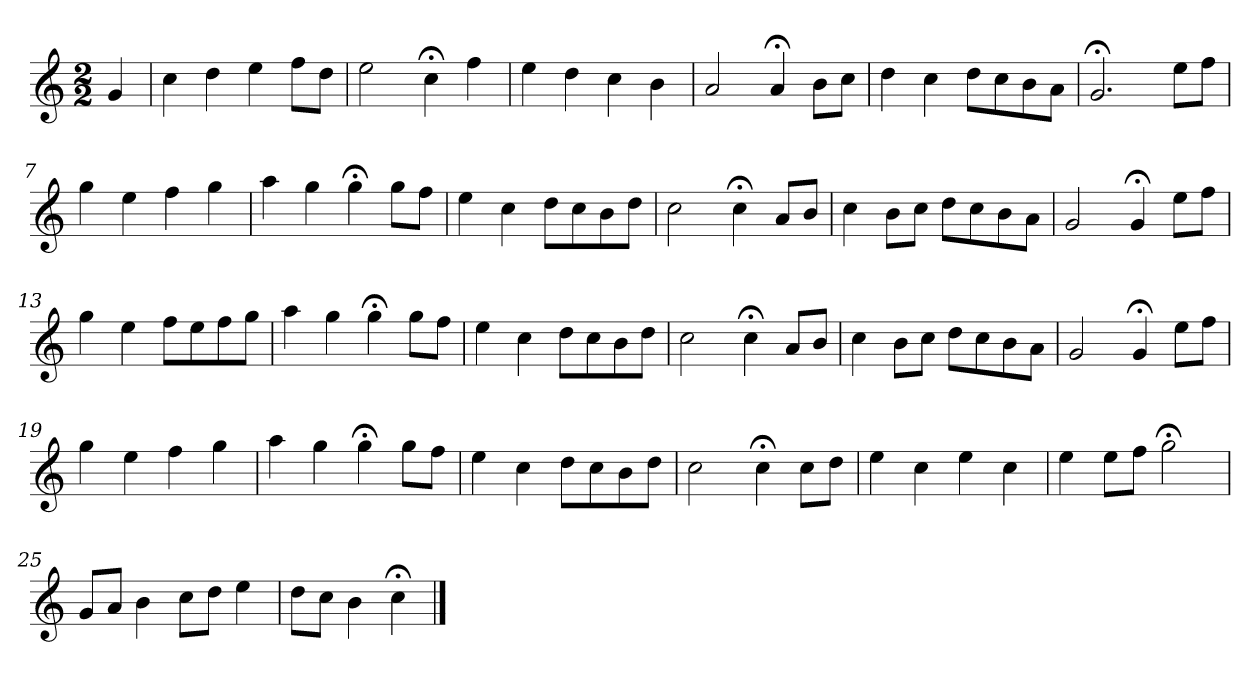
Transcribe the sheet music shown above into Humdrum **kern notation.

**kern
*part1
*staff1
*k[]
*C:
*M2/2
*MM120
=
4g
=1
4cc
4dd
4ee
8ffL
8ddJ
=2
2ee
4cc;<
4ff
=3
4ee
4dd
4cc
4b
=4
2a
4a;<
8bL
8ccJ
=5
4dd
4cc
8ddL
8cc
8b
8aJ
=6
2.g;<
8eeL
8ffJ
=7
4gg
4ee
4ff
4gg
=8
4aa
4gg
4gg;<
8ggL
8ffJ
=9
4ee
4cc
8ddL
8cc
8b
8ddJ
=10
2cc
4cc;<
8aL
8bJ
=11
4cc
8bL
8ccJ
8ddL
8cc
8b
8aJ
=12
2g
4g;<
8eeL
8ffJ
=13
4gg
4ee
8ffL
8ee
8ff
8ggJ
=14
4aa
4gg
4gg;<
8ggL
8ffJ
=15
4ee
4cc
8ddL
8cc
8b
8ddJ
=16
2cc
4cc;<
8aL
8bJ
=17
4cc
8bL
8ccJ
8ddL
8cc
8b
8aJ
=18
2g
4g;<
8eeL
8ffJ
=19
4gg
4ee
4ff
4gg
=20
4aa
4gg
4gg;<
8ggL
8ffJ
=21
4ee
4cc
8ddL
8cc
8b
8ddJ
=22
2cc
4cc;<
8ccL
8ddJ
=23
4ee
4cc
4ee
4cc
=24
4ee
8eeL
8ffJ
2gg;<
=25
8gL
8aJ
4b
8ccL
8ddJ
4ee
=26
8ddL
8ccJ
4b
4cc;<
==
*-
